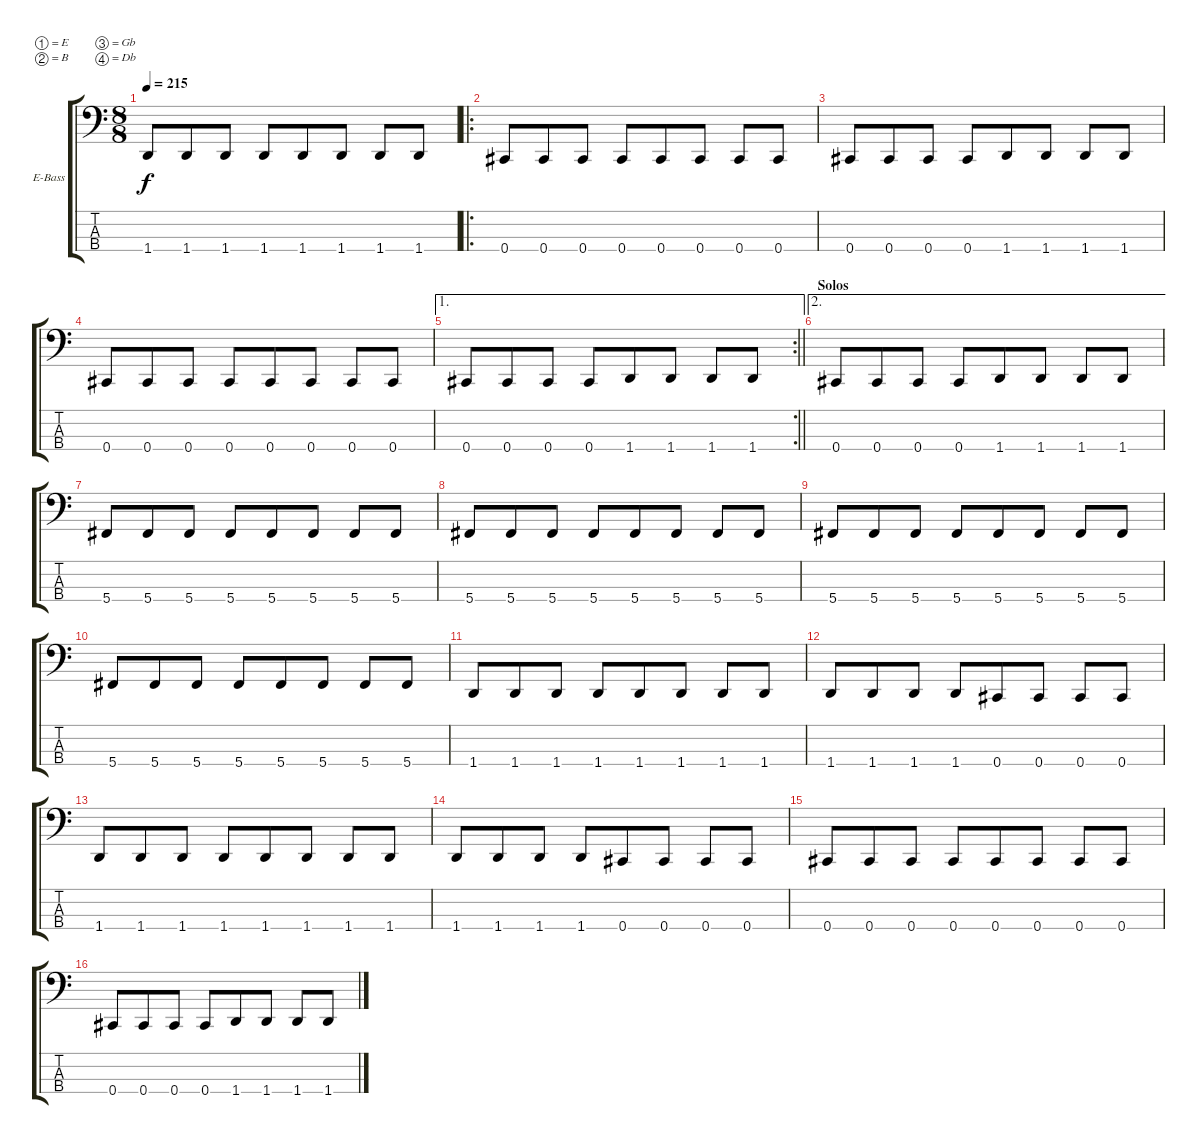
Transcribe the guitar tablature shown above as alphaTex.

\bracketExtendMode groupsimilarinstruments
\firstSystemTrackNameOrientation horizontal
\otherSystemsTrackNameOrientation horizontal
\track ("Adam Duce" "E-Bass") {instrument electricbasspick}
\staff {score tabs}
\tuning (E2 B1 Gb1 Db1)
\ts (8 8)
\tempo 215
\clef f4
\ks c
1.4.8{dy f} 1.4.8 1.4.8 1.4.8 1.4.8 1.4.8 1.4.8 1.4.8 |
\ro
0.4.8 0.4.8 0.4.8 0.4.8 0.4.8 0.4.8 0.4.8 0.4.8 |
0.4.8 0.4.8 0.4.8 0.4.8 1.4.8 1.4.8 1.4.8 1.4.8 |
0.4.8 0.4.8 0.4.8 0.4.8 0.4.8 0.4.8 0.4.8 0.4.8 |
\ae 1
\rc 2
\barLineRight lightlight
0.4.8 0.4.8 0.4.8 0.4.8 1.4.8 1.4.8 1.4.8 1.4.8 |
\ae 2
\section ("" "Solos")
0.4.8 0.4.8 0.4.8 0.4.8 1.4.8 1.4.8 1.4.8 1.4.8 |
5.4.8 5.4.8 5.4.8 5.4.8 5.4.8 5.4.8 5.4.8 5.4.8 |
5.4.8 5.4.8 5.4.8 5.4.8 5.4.8 5.4.8 5.4.8 5.4.8 |
5.4.8 5.4.8 5.4.8 5.4.8 5.4.8 5.4.8 5.4.8 5.4.8 |
5.4.8 5.4.8 5.4.8 5.4.8 5.4.8 5.4.8 5.4.8 5.4.8 |
1.4.8 1.4.8 1.4.8 1.4.8 1.4.8 1.4.8 1.4.8 1.4.8 |
1.4.8 1.4.8 1.4.8 1.4.8 0.4.8 0.4.8 0.4.8 0.4.8 |
1.4.8 1.4.8 1.4.8 1.4.8 1.4.8 1.4.8 1.4.8 1.4.8 |
1.4.8 1.4.8 1.4.8 1.4.8 0.4.8 0.4.8 0.4.8 0.4.8 |
0.4.8 0.4.8 0.4.8 0.4.8 0.4.8 0.4.8 0.4.8 0.4.8 |
0.4.8 0.4.8 0.4.8 0.4.8 1.4.8 1.4.8 1.4.8 1.4.8
